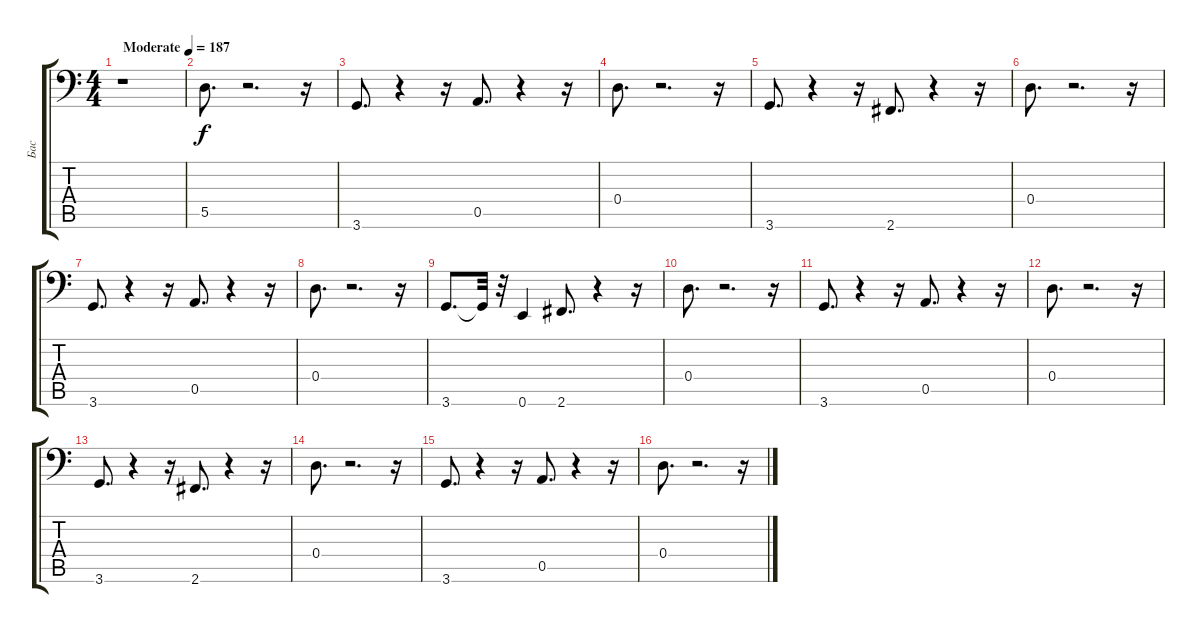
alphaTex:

\track ("Бас" "Бас") {instrument electricbassfinger}
\staff {score tabs}
\tuning (F3 C3 G2 D2 A1 E1) {hide}
\ts (4 4)
\tempo (187 "Moderate")
\clef f4
\ks c
r.1{dy f instrument electricbassfinger} |
5.5.8{d} r.2{d} r.16 |
3.6.8{d} r.4 r.16 0.5.8{d} r.4 r.16 |
0.4.8{d} r.2{d} r.16 |
3.6.8{d} r.4 r.16 2.6.8{d} r.4 r.16 |
0.4.8{d} r.2{d} r.16 |
3.6.8{d} r.4 r.16 0.5.8{d} r.4 r.16 |
0.4.8{d} r.2{d} r.16 |
3.6.8{d} 3.6{t}.32 r.32 0.6.4 2.6.8{d} r.4 r.16 |
0.4.8{d} r.2{d} r.16 |
3.6.8{d} r.4 r.16 0.5.8{d} r.4 r.16 |
0.4.8{d} r.2{d} r.16 |
3.6.8{d} r.4 r.16 2.6.8{d} r.4 r.16 |
0.4.8{d} r.2{d} r.16 |
3.6.8{d} r.4 r.16 0.5.8{d} r.4 r.16 |
0.4.8{d} r.2{d} r.16
